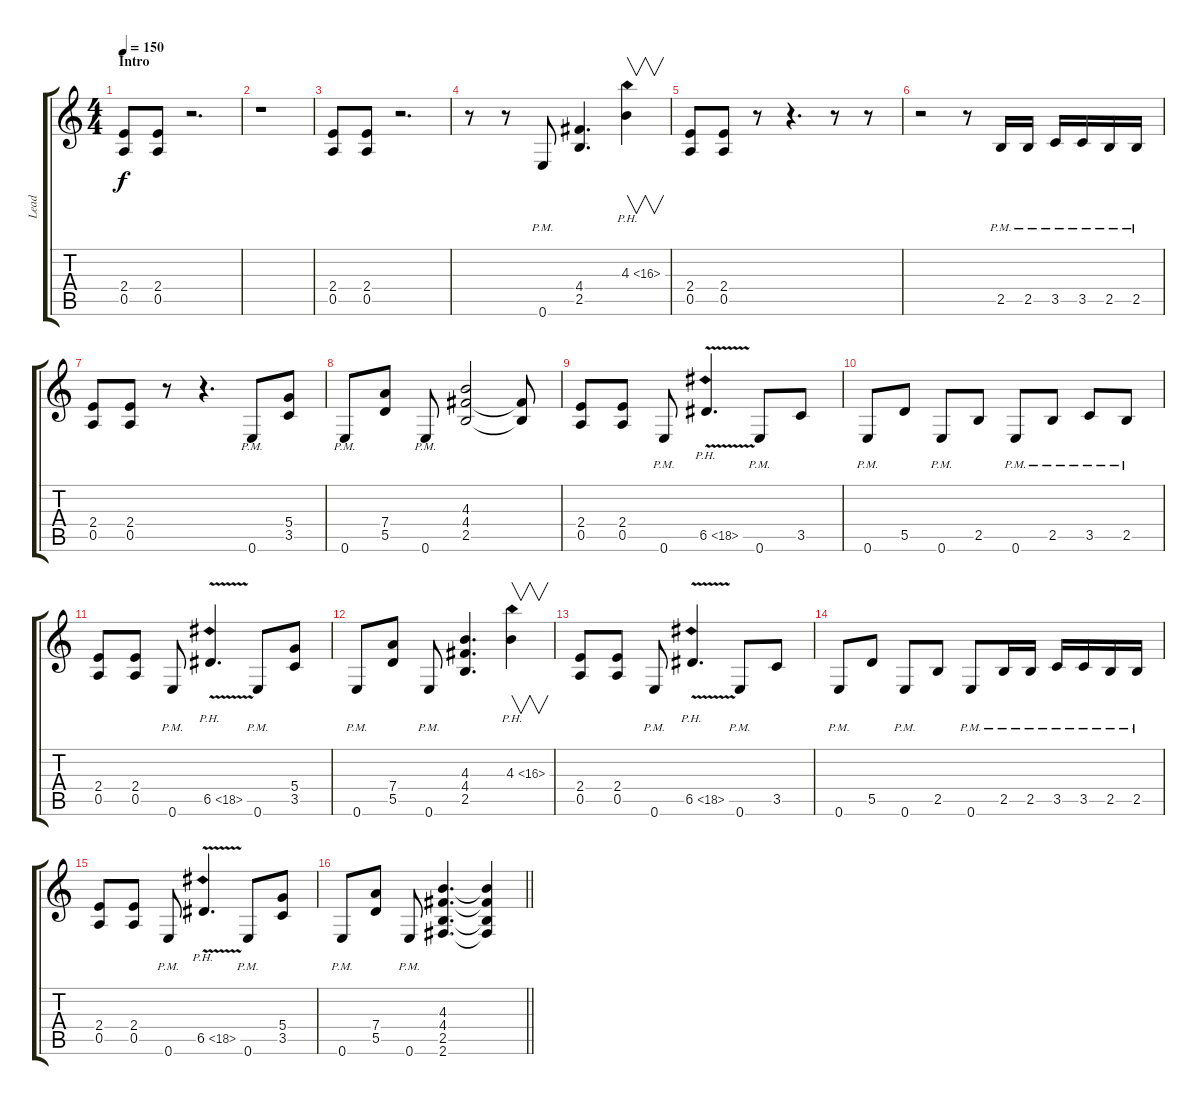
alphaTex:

\track ("Lead" "Lead") {instrument distortionguitar}
\staff {score tabs}
\tuning (E4 B3 G3 D3 A2 E2) {hide}
\ts (4 4)
\section ("" "Intro")
\tempo 150
\clef g2
\ks c
(2.4 0.5).8{dy f instrument distortionguitar} (2.4 0.5).8 r.2{d} |
r.1 |
(2.4 0.5).8 (2.4 0.5).8 r.2{d} |
r.8 r.8 0.6{pm}.8 (4.4 2.5).4{d} 4.3{ph 12}.4{v} |
(2.4 0.5).8 (2.4 0.5).8 r.8 r.4{d} r.8 r.8 |
r.2 r.8 2.5{pm}.16 2.5{pm}.16 3.5{pm}.16 3.5{pm}.16 2.5{pm}.16 2.5{pm}.16 |
(2.4 0.5).8 (2.4 0.5).8 r.8 r.4{d} 0.6{pm}.8 (5.4 3.5).8 |
0.6{pm}.8 (7.4 5.5).8 0.6{pm}.8 (4.3 4.4 2.5).2 (4.4{t} 2.5{t}).8 |
(2.4 0.5).8 (2.4 0.5).8 0.6{pm}.8 6.5{ph 12 v}.4{d} 0.6{pm}.8 3.5.8 |
0.6{pm}.8 5.5.8 0.6{pm}.8 2.5.8 0.6{pm}.8 2.5{pm}.8 3.5{pm}.8 2.5{pm}.8 |
(2.4 0.5).8 (2.4 0.5).8 0.6{pm}.8 6.5{ph 12 v}.4{d} 0.6{pm}.8 (5.4 3.5).8 |
0.6{pm}.8 (7.4 5.5).8 0.6{pm}.8 (4.3 4.4 2.5).4{d} 4.3{ph 12}.4{v} |
(2.4 0.5).8 (2.4 0.5).8 0.6{pm}.8 6.5{ph 12 v}.4{d} 0.6{pm}.8 3.5.8 |
0.6{pm}.8 5.5.8 0.6{pm}.8 2.5.8 0.6{pm}.8 2.5{pm}.16 2.5{pm}.16 3.5{pm}.16 3.5{pm}.16 2.5{pm}.16 2.5{pm}.16 |
(2.4 0.5).8 (2.4 0.5).8 0.6{pm}.8 6.5{ph 12 v}.4{d} 0.6{pm}.8 (5.4 3.5).8 |
\barLineRight lightlight
0.6{pm}.8 (7.4 5.5).8 0.6{pm}.8 (4.3 4.4 2.5 2.6).4{d} (4.3{t} 4.4{t} 2.5{t} 2.6{t}).4
